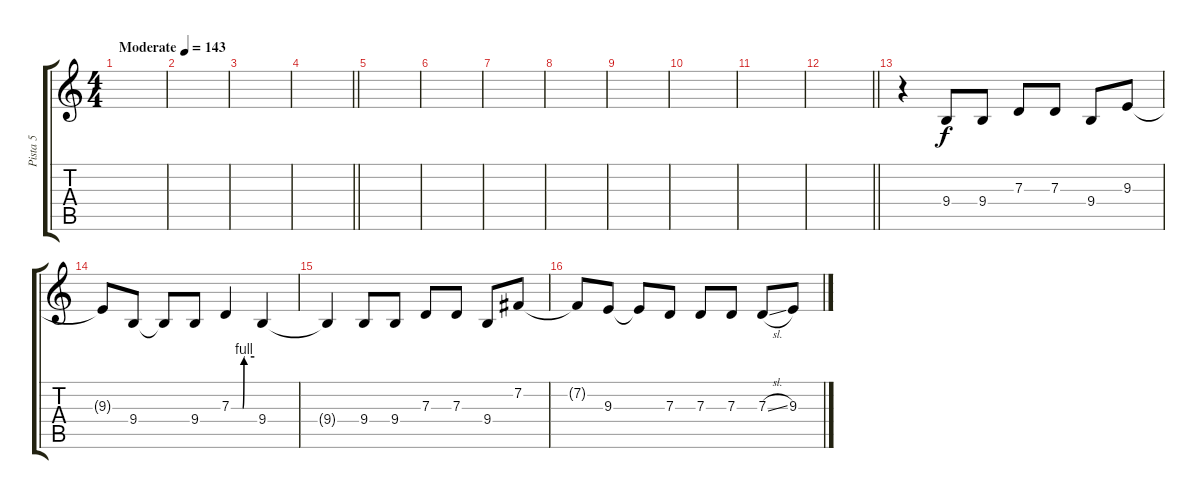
\track ("Pista 5" "Pista 5") {instrument viola}
\staff {score tabs}
\tuning (E4 B3 G3 D3 A2 E2) {hide}
\ts (4 4)
\tempo (143 "Moderate")
\clef g2
\ks c
|
|
|
\barLineRight lightlight
|
|
|
|
|
|
|
|
\barLineRight lightlight
|
r.4 9.4.8 9.4.8 7.3.8 7.3.8 9.4.8 9.3.8 |
9.3{t}.8 9.4.8 9.4{t}.8 9.4.8 7.3{be (custom 0 0 30 0 33 4 35 4 60 4)}.4 9.4.4 |
9.4{t}.4 9.4.8 9.4.8 7.3.8 7.3.8 9.4.8 7.2.8 |
7.2{t}.8 9.3.8 9.3{t}.8 7.3.8 7.3.8 7.3.8 7.3{sl}.8 9.3.8
